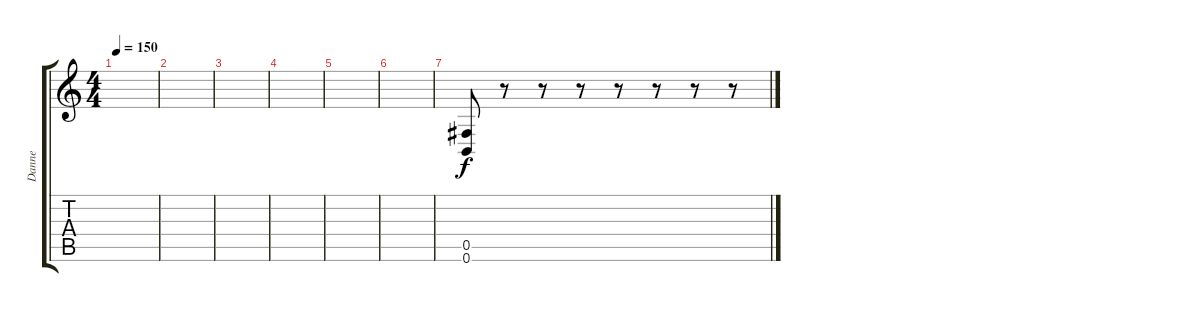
\track ("Danne" "Danne") {instrument distortionguitar}
\staff {score tabs}
\tuning (Db4 Ab3 E3 B2 Gb2 B1) {hide}
\ts (4 4)
\tempo 150
\clef g2
\ks c
|
|
|
|
|
|
(0.5 0.6).8 r.8 r.8 r.8 r.8 r.8 r.8 r.8
